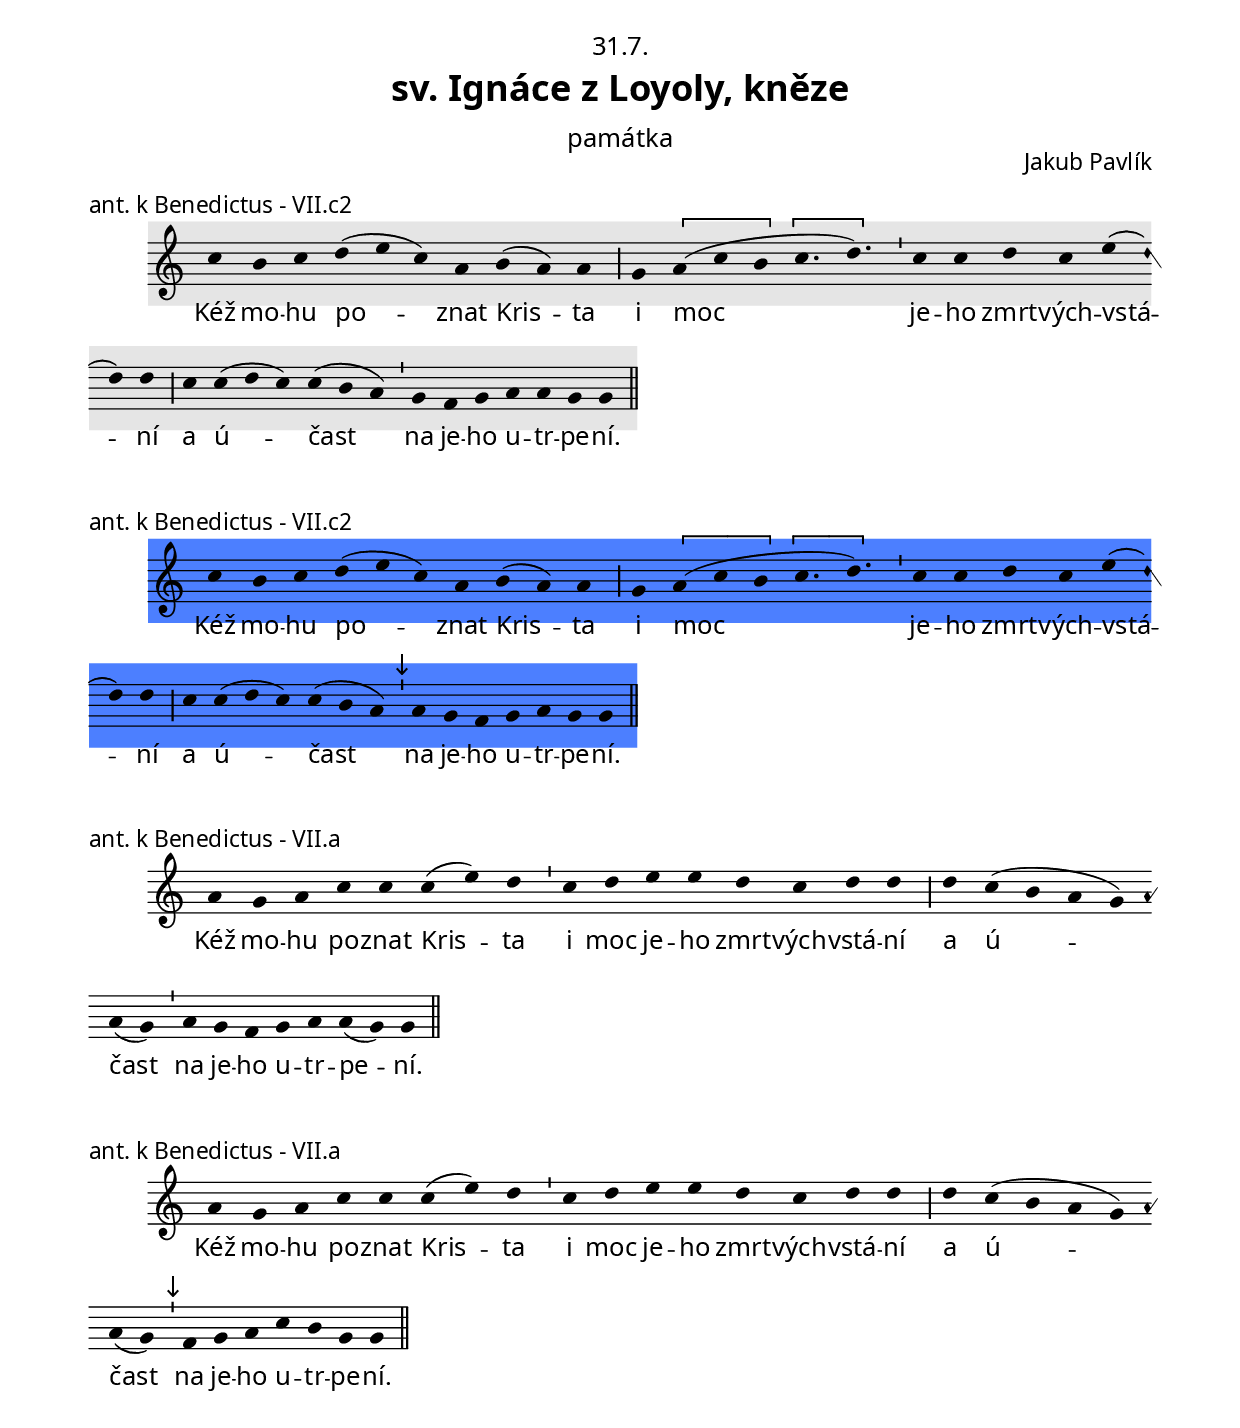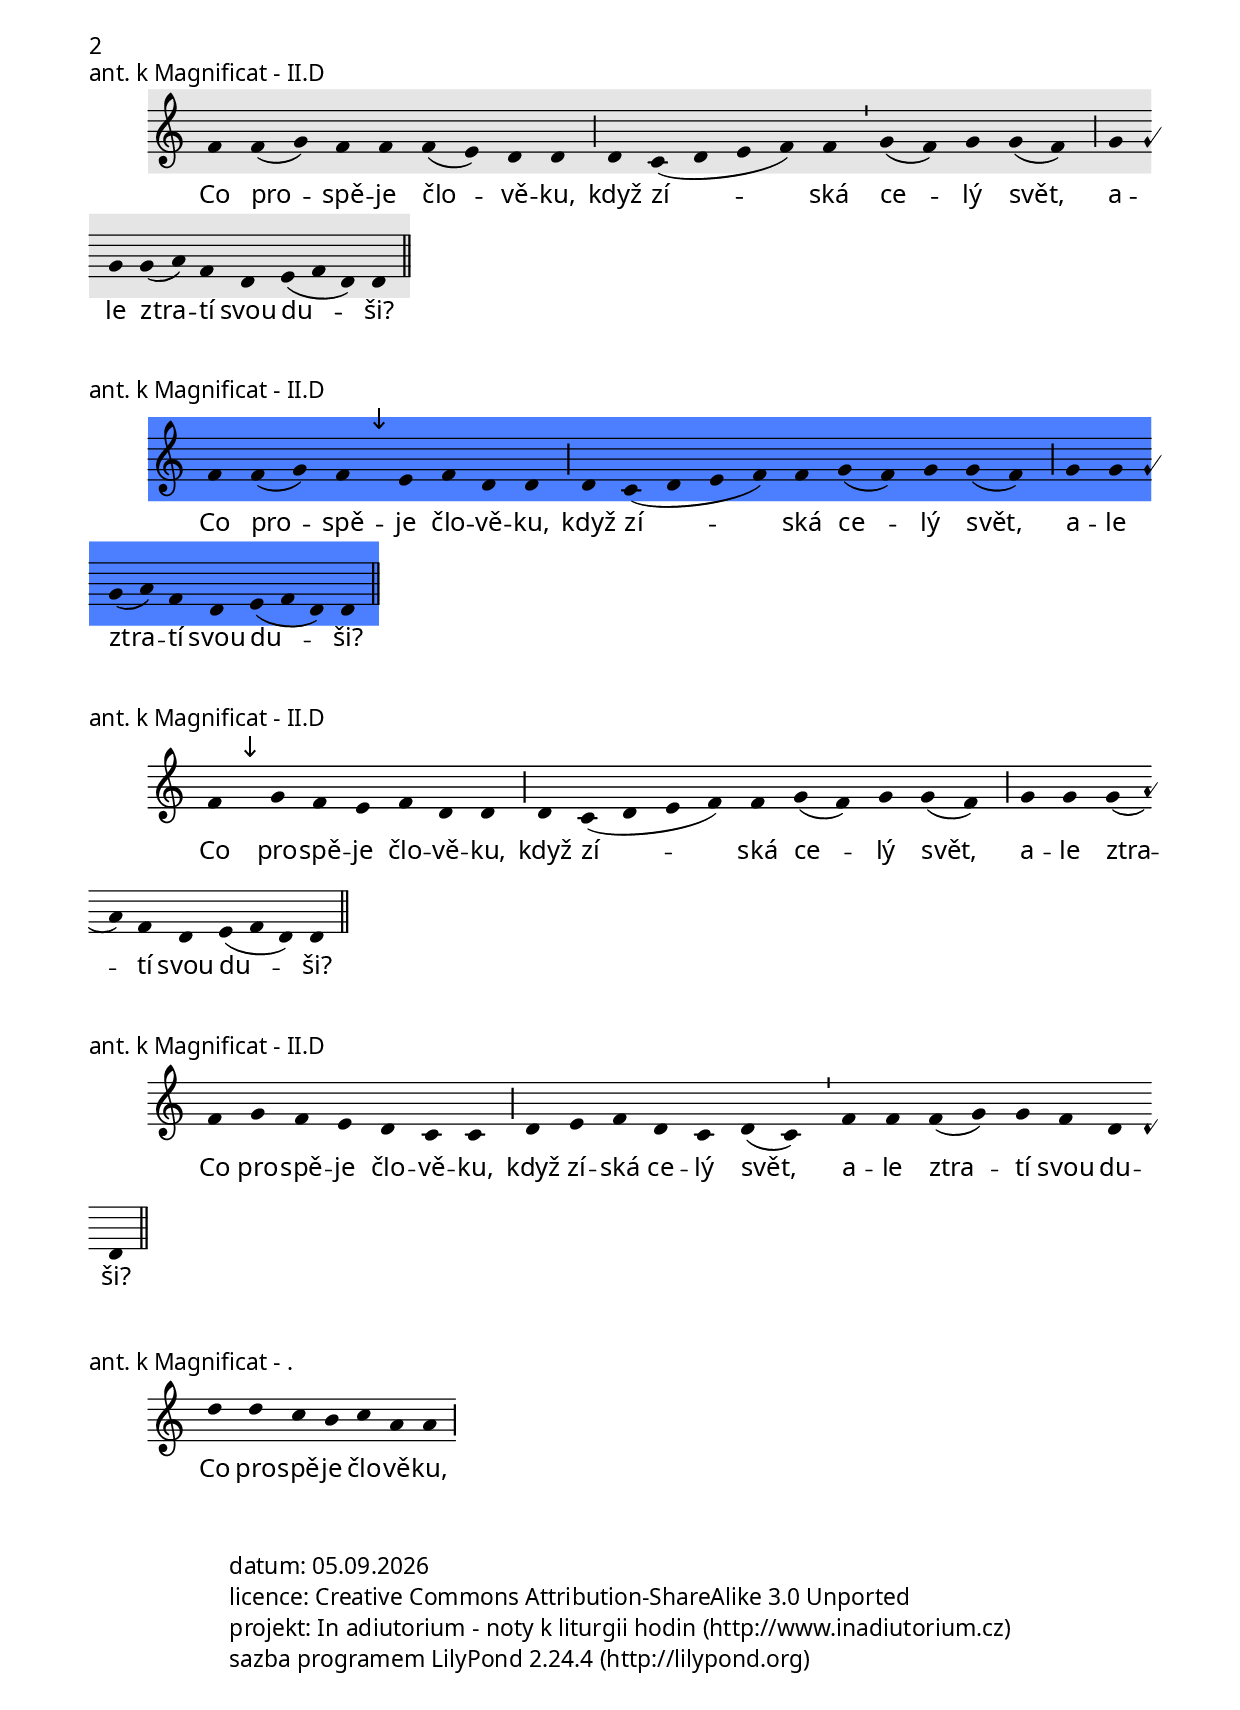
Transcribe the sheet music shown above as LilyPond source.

\version "2.17.17"

\include "../spolecne.ly"

\header {
  title = \markup\titleSvatek
            "sv. Ignáce z Loyoly, kněze"
            "památka"
            31.7.
  composer = "Jakub Pavlík"
}

\score {
  \relative c'' {
    \zvyraznovacSedy
    \choralniRezim
    c4 b c d( e c) a b( a) a \barMaior
    g \[ a( c b \] \[ c4. d) \] \barMin c4 c d c e( d) d \barMaior
    c c( d c) c( b a) \barMin g f g a a g g \barFinalis
  }
  \addlyrics {
    Kéž mo -- hu po -- znat Kris -- ta
    i moc je -- ho zmrt -- vých -- vstá -- ní
    a ú -- čast na je -- ho u -- tr -- pe -- ní.
  }
  \header {
    quid = "ant. k Benedictus"
    modus = "VII"
    differentia = "c2"
    psalmus = ""
    placet = "krok na _na_ je nějak nepřirozený"
    id = "aben"
    piece = \markup {\sestavTitulekBezZalmu}
  }
}

\score {
  \relative c'' {
    \zvyraznovacModry
    \choralniRezim
    c4 b c d( e c) a b( a) a \barMaior
    g \[ a( c b \] \[ c4. d) \] \barMin c4 c d c e( d) d \barMaior
    c c( d c) c( b a) \barMin \mark\sipka a g f g a g g \barFinalis
  }
  \addlyrics {
    Kéž mo -- hu po -- znat Kris -- ta
    i moc je -- ho zmrt -- vých -- vstá -- ní
    a ú -- čast na je -- ho u -- tr -- pe -- ní.
  }
  \header {
    quid = "ant. k Benedictus"
    modus = "VII"
    differentia = "c2"
    psalmus = ""
    id = "aben"
    piece = \markup {\sestavTitulekBezZalmu}
  }
}

\score {
  \relative c'' {
    \choralniRezim
    a4 g a c c c( e) d \barMin
    c d e e d c d d \barMaior
    d c( b a g) a( g) \barMin a g f g a a( g) g \barFinalis
  }
  \addlyrics {
    Kéž mo -- hu po -- znat Kris -- ta
    i moc je -- ho zmrt -- vých -- vstá -- ní
    a ú -- čast na je -- ho u -- tr -- pe -- ní.
  }
  \header {
    quid = "ant. k Benedictus"
    modus = "VII"
    differentia = "a"
    psalmus = ""
    id = "aben"
    piece = \markup {\sestavTitulekBezZalmu}
  }
}

\score {
  \relative c'' {
    \choralniRezim
    a4 g a c c c( e) d \barMin
    c d e e d c d d \barMaior
    d c( b a g) a( g) \barMin \mark\sipka f g a c b g g \barFinalis
  }
  \addlyrics {
    Kéž mo -- hu po -- znat Kris -- ta
    i moc je -- ho zmrt -- vých -- vstá -- ní
    a ú -- čast na je -- ho u -- tr -- pe -- ní.
  }
  \header {
    quid = "ant. k Benedictus"
    modus = "VII"
    differentia = "a"
    psalmus = ""
    id = "aben"
    piece = \markup {\sestavTitulekBezZalmu}
  }
}

\pageBreak

\score {
  \relative c' {
    \zvyraznovacSedy
    \choralniRezim
    f4 f( g) f f f( e) d d \barMaior
    d c( d e f) f \barMin g( f) g g( f) \barMaior
    g g g( a) f d e( f d) d \barFinalis
  }
  \addlyrics {
    Co pro -- spě -- je člo -- vě -- ku,
    když zí -- ská ce -- lý svět,
    a -- le ztra -- tí svou du -- ši?
  }
  \header {
    quid = "ant. k Magnificat"
    modus = "II"
    differentia = "D"
    psalmus = ""
    id = "amag"
    piece = \markup {\sestavTitulekBezZalmu}
  }
}

\score {
  \relative c' {
    \zvyraznovacModry
    \choralniRezim
    f4 f( g) f \mark\sipka e f d d \barMaior
    d c( d e f) f g( f) g g( f) \barMaior
    g g g( a) f d e( f d) d \barFinalis
  }
  \addlyrics {
    Co pro -- spě -- je člo -- vě -- ku,
    když zí -- ská ce -- lý svět,
    a -- le ztra -- tí svou du -- ši?
  }
  \header {
    quid = "ant. k Magnificat"
    modus = "II"
    differentia = "D"
    psalmus = ""
    id = "amag"
    piece = \markup {\sestavTitulekBezZalmu}
  }
}

\score {
  \relative c' {
    \choralniRezim
    f4 \mark\sipka g f e f d d \barMaior
    d c( d e f) f g( f) g g( f) \barMaior
    g g g( a) f d e( f d) d \barFinalis
  }
  \addlyrics {
    Co pro -- spě -- je člo -- vě -- ku,
    když zí -- ská ce -- lý svět,
    a -- le ztra -- tí svou du -- ši?
  }
  \header {
    quid = "ant. k Magnificat"
    modus = "II"
    differentia = "D"
    psalmus = ""
    id = "amag"
    piece = \markup {\sestavTitulekBezZalmu}
  }
}

\score {
  \relative c' {
    \choralniRezim
    f4 g f e d c c \barMaior
    d e f d c d( c) \barMin
    f f f( g) g f d d \barFinalis
  }
  \addlyrics {
    Co pro -- spě -- je člo -- vě -- ku,
    když zí -- ská ce -- lý svět,
    a -- le ztra -- tí svou du -- ši?
  }
  \header {
    quid = "ant. k Magnificat"
    modus = "II"
    differentia = "D"
    psalmus = ""
    id = "amag"
    piece = \markup {\sestavTitulekBezZalmu}
  }
}

\score {
  \relative c'' {
    \choralniRezim
    d4 d c b c a a \barMaior
  }
  \addlyrics {
    Co pro -- spě -- je člo -- vě -- ku,
    když zí -- ská ce -- lý svět,
    a -- le ztra -- tí svou du -- ši?
  }
  \header {
    quid = "ant. k Magnificat"
    modus = ""
    differentia = ""
    psalmus = ""
    id = "amag"
    piece = \markup {\sestavTitulekBezZalmu}
  }
}
